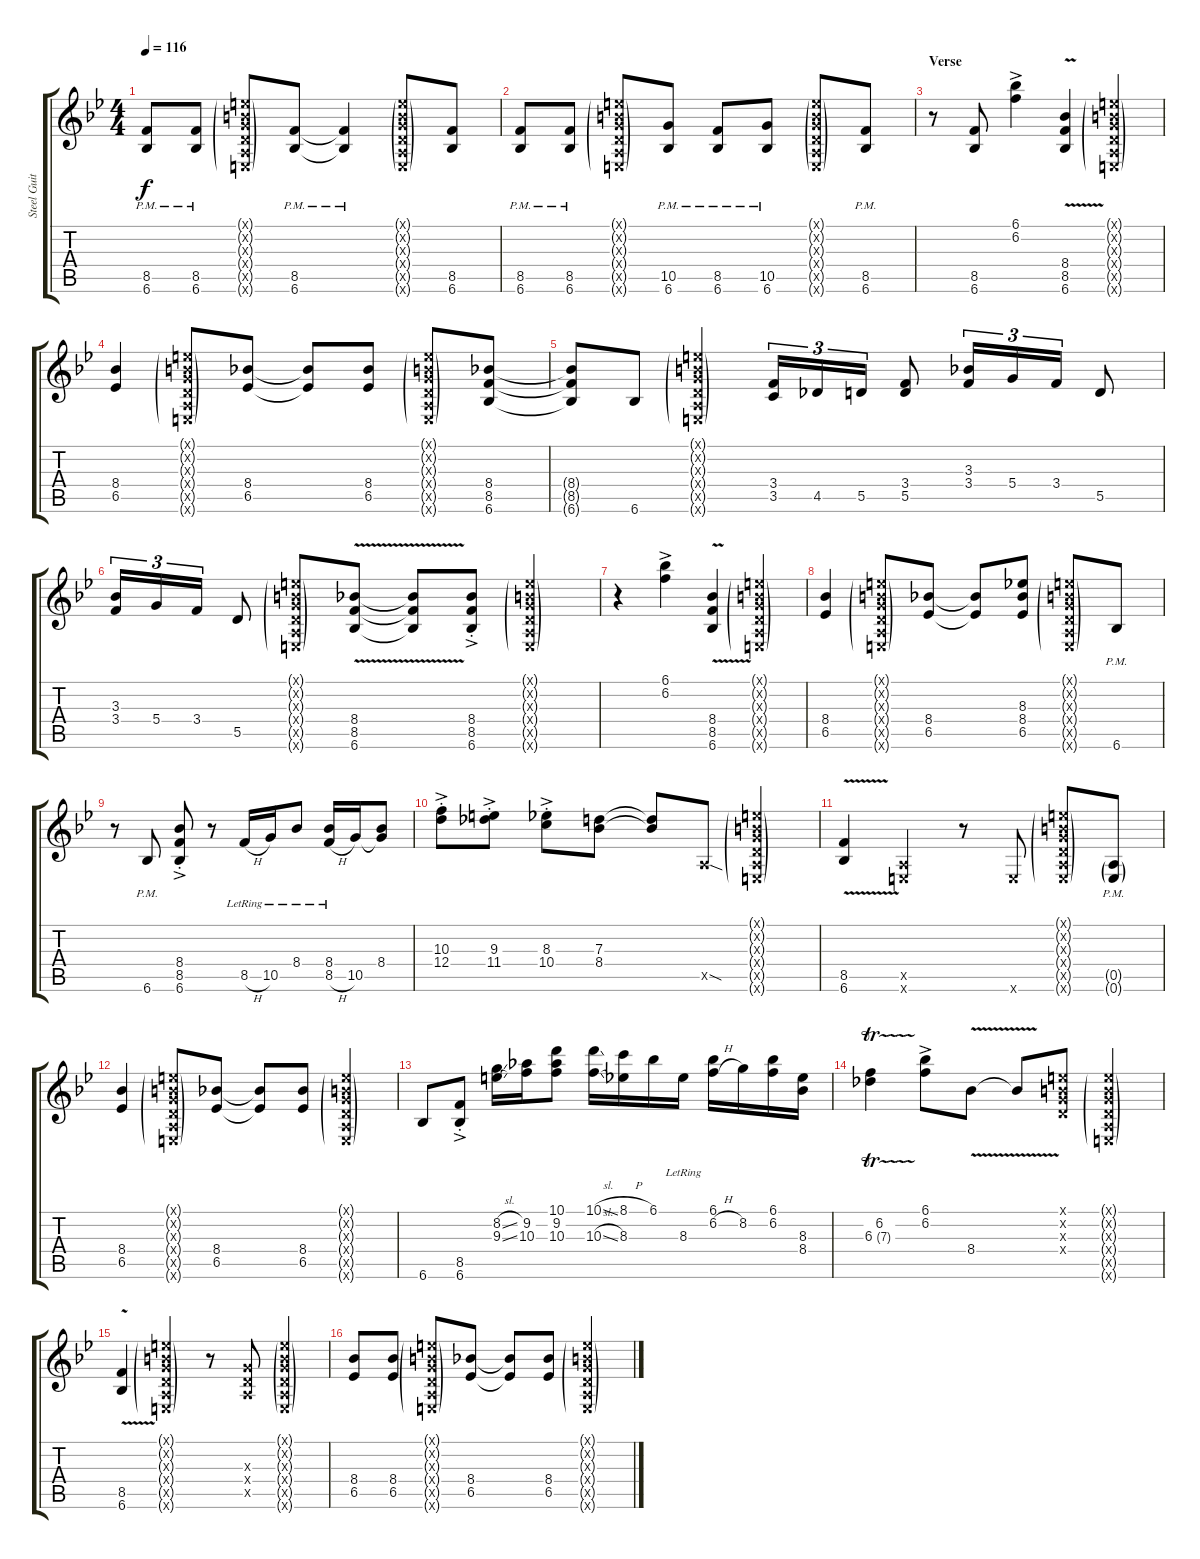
\track ("Steel Guitar" "Steel Guit") {instrument electricguitarclean}
\staff {score tabs}
\tuning (E4 B3 G3 D3 A2 E2) {hide}
\ts (4 4)
\tempo 116
\clef g2
\ks bb
(8.5{pm} 6.6{pm}).8{dy f} (8.5{pm} 6.6{pm}).8 (0.1{g x} 0.2{g x} 0.3{g x} 0.4{g x} 0.5{g x} 0.6{g x}).8 (8.5{pm} 6.6{pm}).8 (8.5{pm t} 6.6{pm t}).4 (0.1{g x} 0.2{g x} 0.3{g x} 0.4{g x} 0.5{g x} 0.6{g x}).8 (8.5 6.6).8 |
(8.5{pm} 6.6{pm}).8 (8.5{pm} 6.6{pm}).8 (0.1{g x} 0.2{g x} 0.3{g x} 0.4{g x} 0.5{g x} 0.6{g x}).8 (10.5{pm} 6.6{pm}).8 (8.5{pm} 6.6{pm}).8 (10.5{pm} 6.6{pm}).8 (0.1{g x} 0.2{g x} 0.3{g x} 0.4{g x} 0.5{g x} 0.6{g x}).8 (8.5 6.6{pm}).8 |
\section ("" "Verse")
r.8 (8.5 6.6).8 (6.1{ac} 6.2).4 (8.4 8.5 6.6{v}).4 (0.1{g x} 0.2{g x} 0.3{g x} 0.4{g x} 0.5{g x} 0.6{g x}).4 |
(8.4 6.5).4 (0.1{g x} 0.2{g x} 0.3{g x} 0.4{g x} 0.5{g x} 0.6{g x}).8 (8.4 6.5).8 (8.4{t} 6.5{t}).8 (8.4 6.5).8 (0.1{g x} 0.2{g x} 0.3{g x} 0.4{g x} 0.5{g x} 0.6{g x}).8 (8.4 8.5 6.6).8 |
(8.4{t} 8.5{t} 6.6{t}).8 6.6.8 (0.1{g x} 0.2{g x} 0.3{g x} 0.4{g x} 0.5{g x} 0.6{g x}).4 (3.4 3.5).16{tu (3 2)} 4.5.16{tu (3 2)} 5.5.16{tu (3 2)} (3.4 5.5).8 (3.3 3.4).16{tu (3 2)} 5.4.16{tu (3 2)} 3.4.16{tu (3 2)} 5.5.8 |
(3.3 3.4).16{tu (3 2)} 5.4.16{tu (3 2)} 3.4.16{tu (3 2)} 5.5.8 (0.1{g x} 0.2{g x} 0.3{g x} 0.4{g x} 0.5{g x} 0.6{g x}).8 (8.4 8.5 6.6{v}).8 (8.4{t} 8.5{t} 6.6{t}).8 (8.4{ac st} 8.5 6.6).8 (0.1{g x} 0.2{g x} 0.3{g x} 0.4{g x} 0.5{g x} 0.6{g x}).4 |
r.4 (6.1 6.2{ac}).4 (8.4 8.5 6.6{v}).4 (0.1{g x} 0.2{g x} 0.3{g x} 0.4{g x} 0.5{g x} 0.6{g x}).4 |
(8.4 6.5).4 (0.1{g x} 0.2{g x} 0.3{g x} 0.4{g x} 0.5{g x} 0.6{g x}).8 (8.4 6.5).8 (8.4{t} 6.5{t}).8 (8.3 8.4 6.5).8 (0.1{g x} 0.2{g x} 0.3{g x} 0.4{g x} 0.5{g x} 0.6{g x}).8 6.6{pm}.8 |
r.8 6.6{pm}.8 (8.4 8.5 6.6{ac st}).8 r.8 8.5{h lr}.16 10.5{lr}.16 8.4{lr}.8 (8.4{lr} 8.5{h lr}).16 10.5.16 (8.4 10.5{t}).8 |
(10.3 12.4{ac st}).8 (9.3{ac st} 11.4).8 (8.3{ac st} 10.4).8 (7.3 8.4).8 (7.3{t} 8.4{t}).8 0.5{sod x}.8 (0.1{g x} 0.2{g x} 0.3{g x} 0.4{g x} 0.5{g x} 0.6{g x}).4 |
(8.5{v} 6.6).4 (0.5{x} 0.6{x}).4 r.8 0.6{x}.8 (0.1{g x} 0.2{g x} 0.3{g x} 0.4{g x} 0.5{g x} 0.6{g x}).8 (0.5{g pm} 0.6{g}).8 |
(8.4 6.5).4 (0.1{g x} 0.2{g x} 0.3{g x} 0.4{g x} 0.5{g x} 0.6{g x}).8 (8.4 6.5).8 (8.4{t} 6.5{t}).8 (8.4 6.5).8 (0.1{g x} 0.2{g x} 0.3{g x} 0.4{g x} 0.5{g x} 0.6{g x}).4 |
6.6.8 (8.5{ac st} 6.6).8 (8.2{sl} 9.3{sl}).16 (9.2 10.3).16 (10.1 9.2 10.3).8 (10.1{sl} 10.3{sl}).16 (8.1{h} 8.3).16 6.1.16 8.3{lr}.16 (6.1 6.2{h}).16 8.2.16 (6.1 6.2).16 (8.3 8.4).16 |
(6.2 6.3{tr (7 16)}).4 (6.1 6.2{ac}).8 8.4{v}.8 8.4{t}.8 (0.1{x} 0.2{x} 0.3{x} 0.4{x}).8 (0.1{g x} 0.2{g x} 0.3{g x} 0.4{g x} 0.5{g x} 0.6{g x}).4 |
(8.5{v} 6.6).4 (0.1{g x} 0.2{g x} 0.3{g x} 0.4{g x} 0.5{g x} 0.6{g x}).4 r.8 (0.3{x} 0.4{x} 0.5{x}).8 (0.1{g x} 0.2{g x} 0.3{g x} 0.4{g x} 0.5{g x} 0.6{g x}).4 |
(8.4 6.5).8 (8.4 6.5).8 (0.1{g x} 0.2{g x} 0.3{g x} 0.4{g x} 0.5{g x} 0.6{g x}).8 (8.4 6.5).8 (8.4{t} 6.5{t}).8 (8.4 6.5).8 (0.1{g x} 0.2{g x} 0.3{g x} 0.4{g x} 0.5{g x} 0.6{g x}).4
